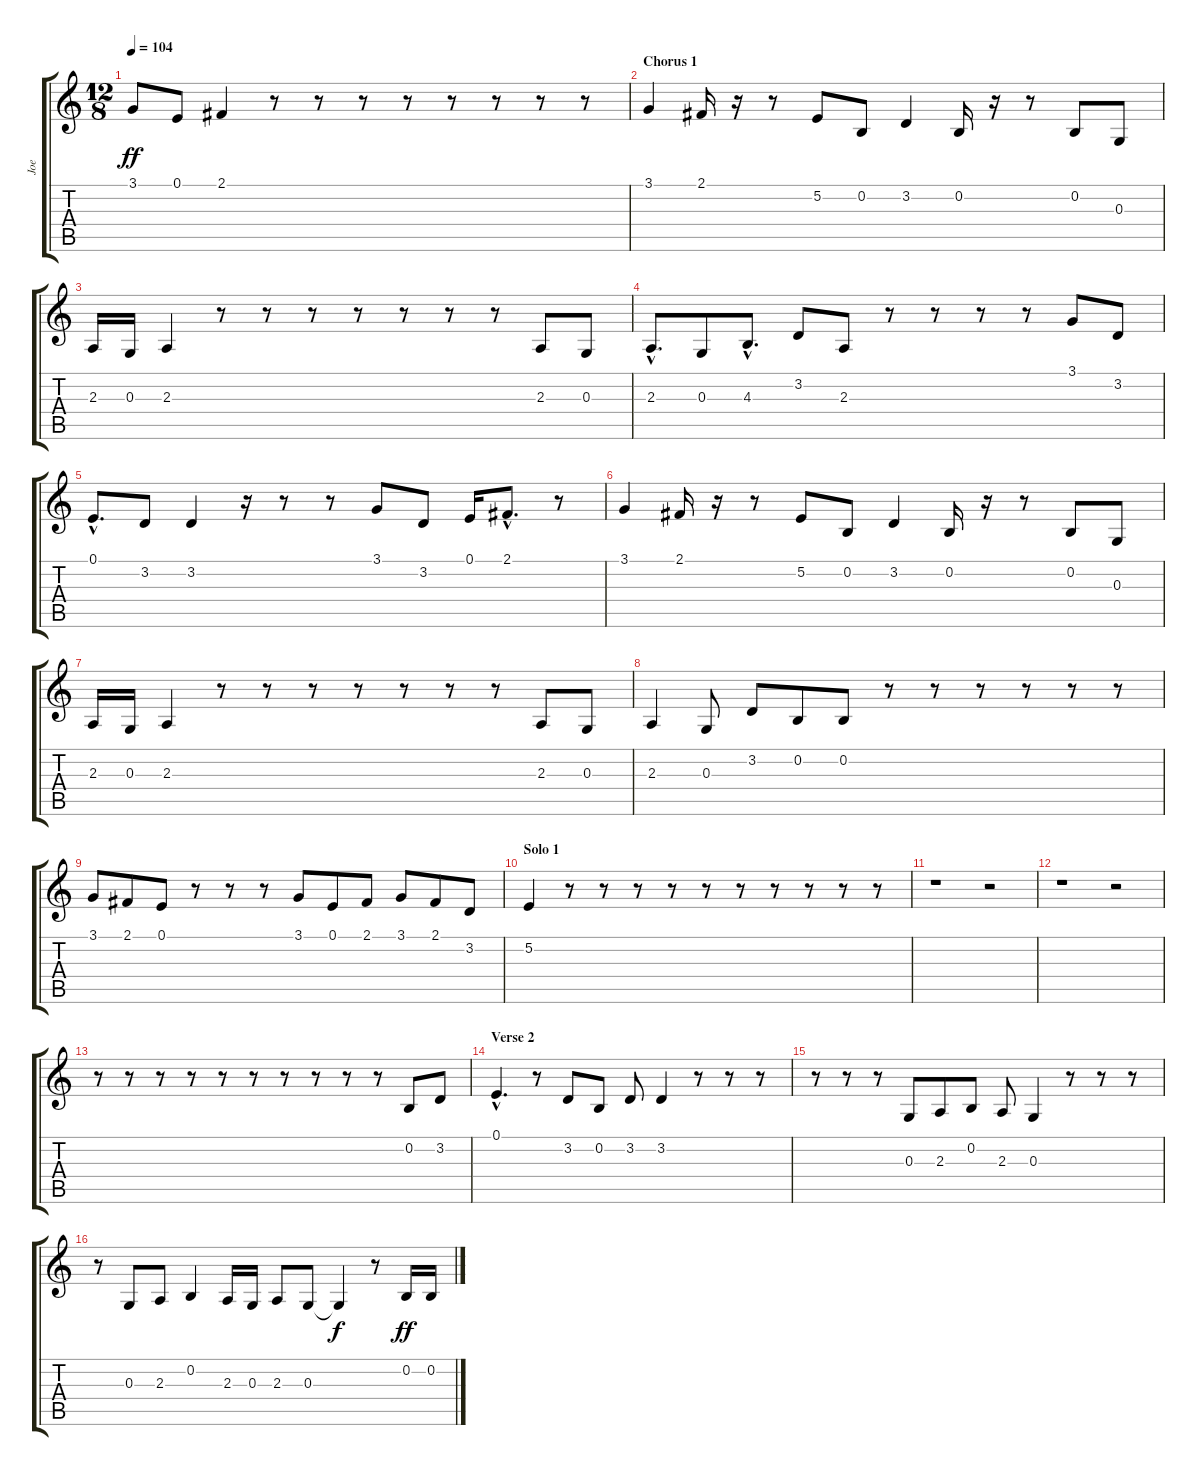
\track ("Joe" "Joe") {instrument altosax}
\staff {score tabs}
\tuning (E4 B3 G3 D3 A2 E2) {hide}
\ts (12 8)
\tempo 104
\clef g2
\ks c
3.1.8{dy ff} 0.1.8 2.1.4 r.8 r.8 r.8 r.8 r.8 r.8 r.8 r.8 |
\section ("" "Chorus 1")
3.1.4 2.1.16 r.16 r.8 5.2.8 0.2.8 3.2.4 0.2.16 r.16 r.8 0.2.8 0.3.8 |
2.3.16 0.3.16 2.3.4 r.8 r.8 r.8 r.8 r.8 r.8 r.8 2.3.8 0.3.8 |
2.3{hac}.8{d} 0.3.8 4.3{hac}.8{d} 3.2.8 2.3.8 r.8 r.8 r.8 r.8 3.1.8 3.2.8 |
0.1{hac}.8{d} 3.2.8 3.2.4 r.16 r.8 r.8 3.1.8 3.2.8 0.1.16 2.1{hac}.8{d} r.8 |
3.1.4 2.1.16 r.16 r.8 5.2.8 0.2.8 3.2.4 0.2.16 r.16 r.8 0.2.8 0.3.8 |
2.3.16 0.3.16 2.3.4 r.8 r.8 r.8 r.8 r.8 r.8 r.8 2.3.8 0.3.8 |
2.3.4 0.3.8 3.2.8 0.2.8 0.2.8 r.8 r.8 r.8 r.8 r.8 r.8 |
3.1.8 2.1.8 0.1.8 r.8 r.8 r.8 3.1.8 0.1.8 2.1.8 3.1.8 2.1.8 3.2.8 |
\section ("" "Solo 1")
5.2.4 r.8 r.8 r.8 r.8 r.8 r.8 r.8 r.8 r.8 r.8 |
r.1 r.2 |
r.1 r.2 |
r.8 r.8 r.8 r.8 r.8 r.8 r.8 r.8 r.8 r.8 0.2.8 3.2.8 |
\section ("" "Verse 2")
0.1{hac}.4{d} r.8 3.2.8 0.2.8 3.2.8 3.2.4 r.8 r.8 r.8 |
r.8 r.8 r.8 0.3.8 2.3.8 0.2.8 2.3.8 0.3.4 r.8 r.8 r.8 |
r.8 0.3.8 2.3.8 0.2.4 2.3.16 0.3.16 2.3.8 0.3.8 0.3{t}.4{dy f} r.8 0.2.16{dy ff} 0.2.16
